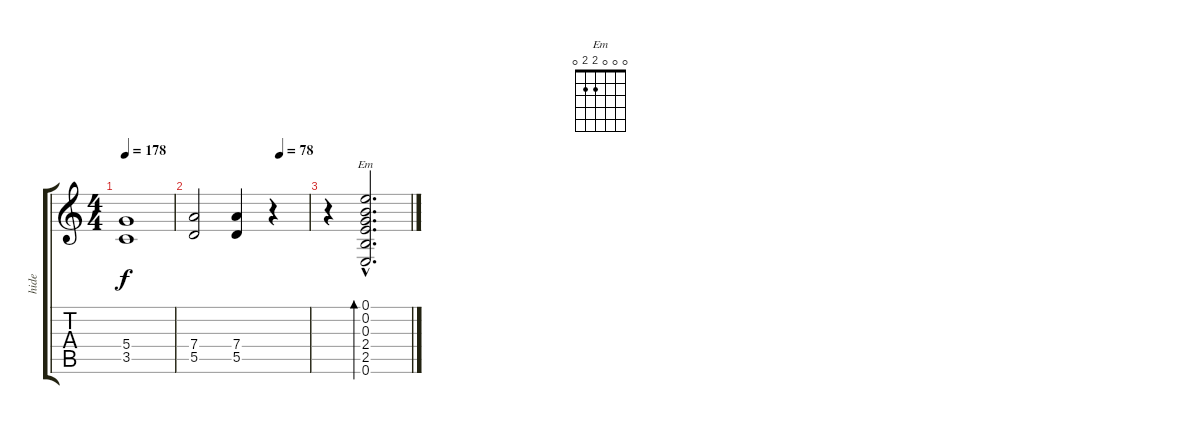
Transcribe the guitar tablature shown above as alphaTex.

\track ("hide" "hide") {instrument overdrivenguitar}
\staff {score tabs}
\tuning (E4 B3 G3 D3 A2 E2) {hide}
\chord ("Em" 0 0 0 2 2 0)
\ts (4 4)
\tempo 178
\clef g2
\ks c
(5.4 3.5).1{dy f} |
\tempo (78 0.75)
(7.4 5.5).2 (7.4 5.5).4 r.4 |
r.4 (0.1{hac} 0.2{hac} 0.3{hac} 2.4{hac} 2.5{hac} 0.6{hac}).2{d bd 480 ch "Em"}
